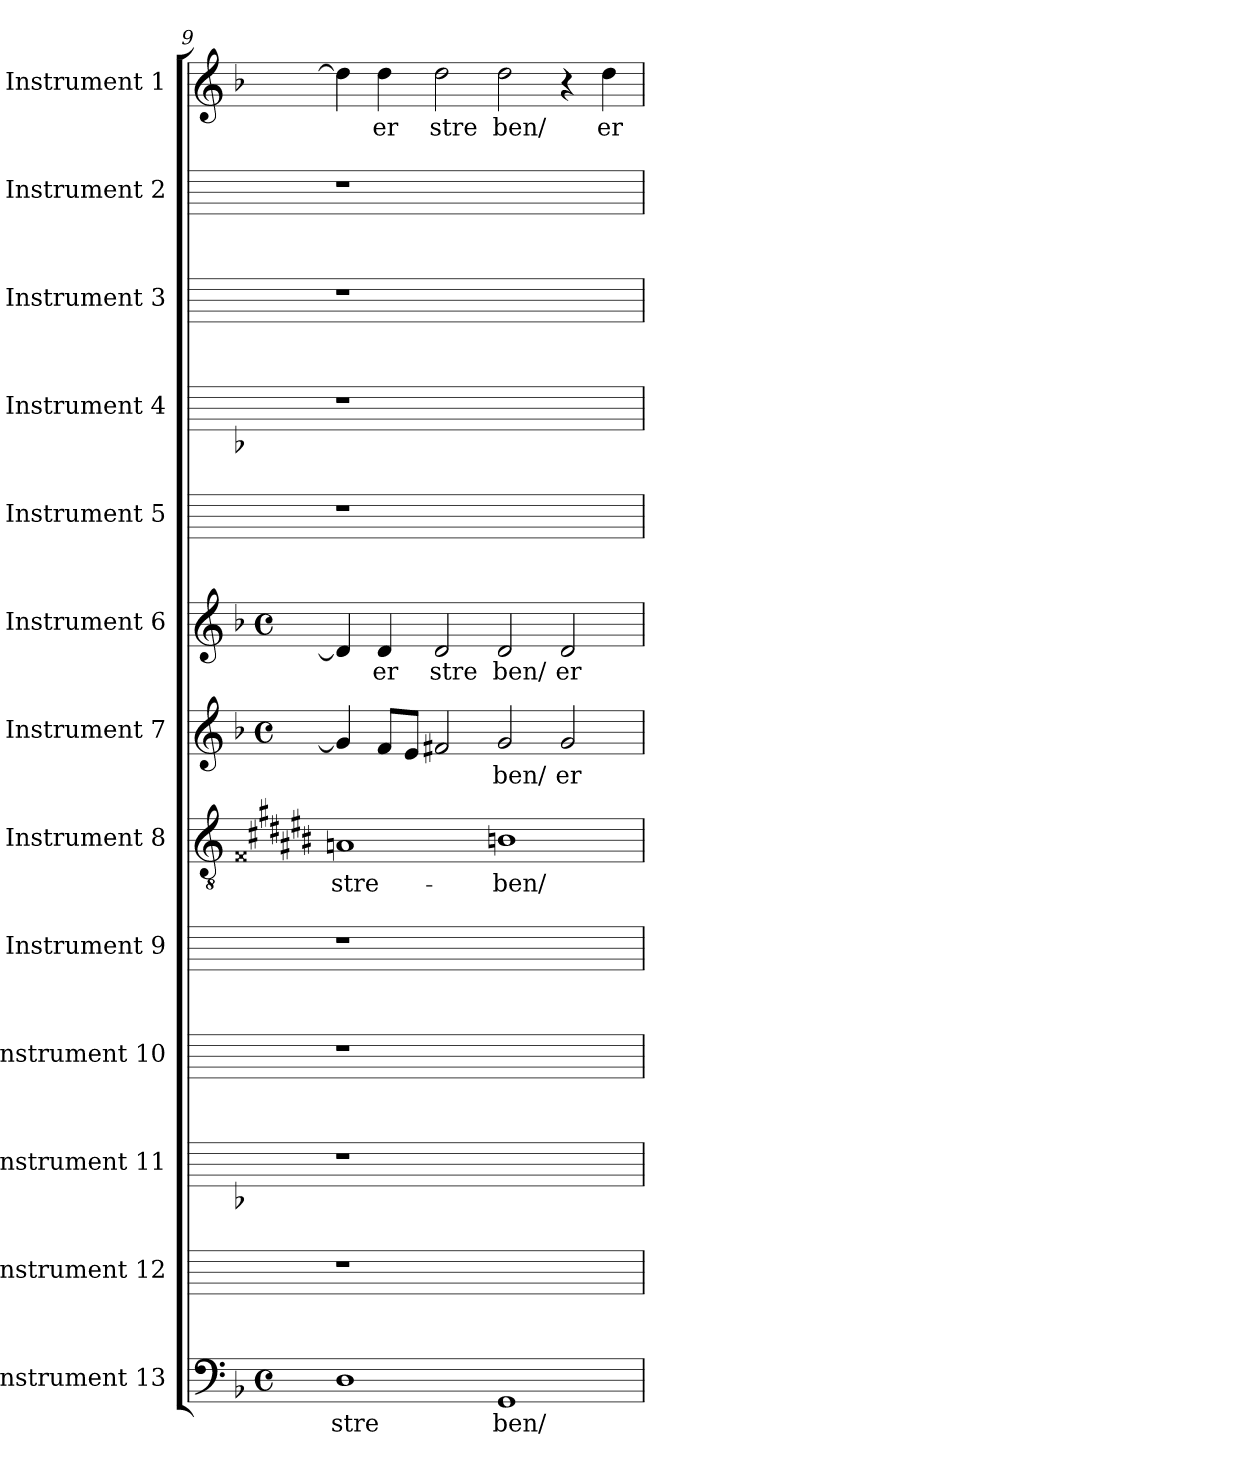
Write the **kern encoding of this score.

**kern	**text	**kern	**kern	**kern	**kern	**kern	**text	**kern	**text	**kern	**text	**kern	**kern	**kern	**kern	**kern	**text
*part13	*part13	*part12	*part11	*part10	*part9	*part8	*part8	*part7	*part7	*part6	*part6	*part5	*part4	*part3	*part2	*part1	*part1
*staff13	*staff13	*staff12	*staff11	*staff10	*staff9	*staff8	*staff8	*staff7	*staff7	*staff6	*staff6	*staff5	*staff4	*staff3	*staff2	*staff1	*staff1
*I"Instrument 13	*	*I"Instrument 12	*I"Instrument 11	*I"Instrument 10	*I"Instrument 9	*I"Instrument 8	*	*I"Instrument 7	*	*I"Instrument 6	*	*I"Instrument 5	*I"Instrument 4	*I"Instrument 3	*I"Instrument 2	*I"Instrument 1	*
*clefF4	*	*	*	*	*	*clefGv2	*	*clefG2	*	*clefG2	*	*	*	*	*	*clefG2	*
*ITrd-3c-5	*	*ITrd-2c-3	*ITrd1c2	*ITrd-2c-3	*ITrd-2c-3	*ITrd-2c-3	*	*ITrd-3c-5	*	*	*	*ITrd-2c-3	*ITrd1c2	*ITrd-2c-3	*ITrd-2c-3	*ITrd1c2	*
*k[b-e-]	*	*	*k[b-e-a-]	*	*	*k[f##c#g#d#a#e#b#]	*	*k[b-e-]	*	*k[b-]	*	*	*k[b-e-a-]	*	*	*k[b-e-a-]	*
*B-:	*	*	*E-:	*	*	*G#:	*	*B-:	*	*F:	*	*	*E-:	*	*	*E-:	*
*M4/4	*	*	*	*	*	*	*	*M4/4	*	*M4/4	*	*	*	*	*	*	*
*met(c)	*	*	*	*	*	*	*	*met(c)	*	*met(c)	*	*	*	*	*	*	*
=9	=9	=9	=9	=9	=9	=9	=9	=9	=9	=9	=9	=9	=9	=9	=9	=9	=9
!	!LO:LY:b:cj	!	!	!	!	!	!LO:LY:b:cj	!	!	!	!	!	!	!	!	!	!
1G	stre	1r	1r	1r	1r	1c	stre-	4cc/]	.	4d/]	.	1r	1r	1r	1r	4cc\]	.
!	!	!	!	!	!	!	!	!	!	!	!LO:LY:b:cj	!	!	!	!	!	!LO:LY:b:cj
.	.	.	.	.	.	.	.	8b-/L	.	4d/	er	.	.	.	.	4cc\	er
.	.	.	.	.	.	.	.	8a/J	.	.	.	.	.	.	.	.	.
!	!	!	!	!	!	!	!	!	!	!	!LO:LY:b:cj	!	!	!	!	!	!LO:LY:b:cj
.	.	.	.	.	.	.	.	2bn/	.	2d/	stre	.	.	.	.	2cc\	stre
!	!LO:LY:b:cj	!	!	!	!	!	!LO:LY:b:cj	!	!LO:LY:b:cj	!	!LO:LY:b:cj	!	!	!	!	!	!LO:LY:b:cj
1C	ben/	1ryy	1ryy	1ryy	1ryy	1dn	-ben/	2cc/	ben/	2d/	ben/	1ryy	1ryy	1ryy	1ryy	2cc\	ben/
!	!	!	!	!	!	!	!	!	!LO:LY:b:cj	!	!LO:LY:b:cj	!	!	!	!	!	!
.	.	.	.	.	.	.	.	2cc/	er	2d/	er	.	.	.	.	4r	.
!	!	!	!	!	!	!	!	!	!	!	!	!	!	!	!	!	!LO:LY:b:cj
.	.	.	.	.	.	.	.	.	.	.	.	.	.	.	.	4cc\	er
=	=	=	=	=	=	=	=	=	=	=	=	=	=	=	=	=	=
*-	*-	*-	*-	*-	*-	*-	*-	*-	*-	*-	*-	*-	*-	*-	*-	*-	*-
